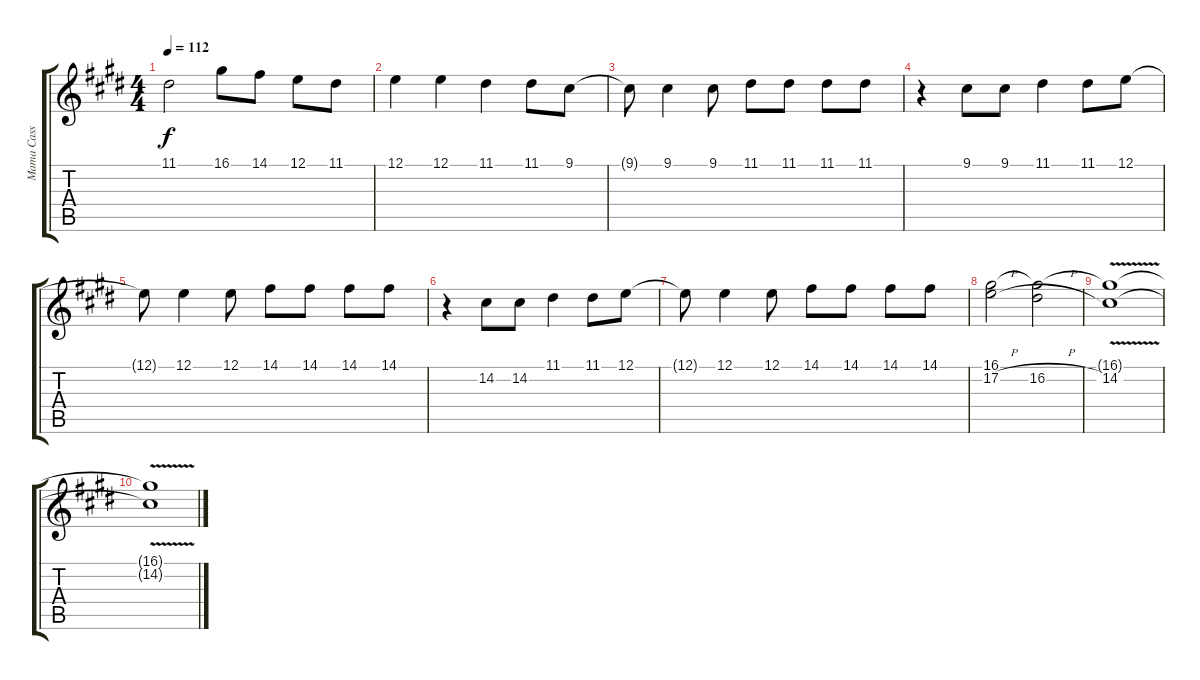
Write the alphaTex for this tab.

\track ("Mama Cass" "Mama Cass") {instrument piccolo}
\staff {score tabs}
\tuning (E4 B3 G3 D3 A2 E2) {hide}
\ts (4 4)
\tempo 112
\clef g2
\ks e
11.1{t}.2{dy f} 16.1.8 14.1.8 12.1.8 11.1.8 |
12.1.4 12.1.4 11.1.4 11.1.8 9.1.8 |
9.1{t}.8 9.1.4 9.1.8 11.1.8 11.1.8 11.1.8 11.1.8 |
r.4 9.1.8 9.1.8 11.1.4 11.1.8 12.1.8 |
12.1{t}.8 12.1.4 12.1.8 14.1.8 14.1.8 14.1.8 14.1.8 |
r.4 14.2.8 14.2.8 11.1.4 11.1.8 12.1.8 |
12.1{t}.8 12.1.4 12.1.8 14.1.8 14.1.8 14.1.8 14.1.8 |
(16.1 17.2{h}).2 (16.1{t} 16.2{h}).2 |
(16.1{t} 14.2{v}).1{volume 0} |
(16.1{t} 14.2{t}).1
